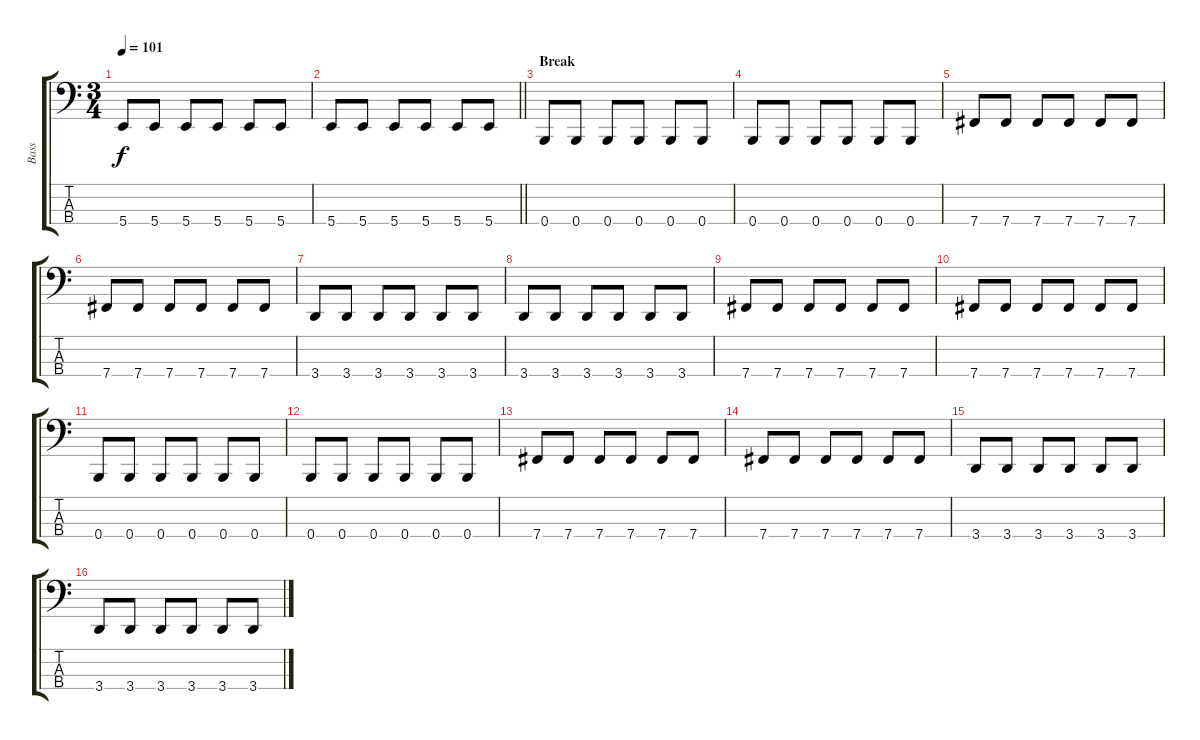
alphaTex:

\track ("Bass" "Bass") {instrument electricbasspick}
\staff {score tabs}
\tuning (E2 B1 Gb1 B0) {hide}
\ts (3 4)
\tempo 101
\clef f4
\ks c
5.4.8{dy f} 5.4.8 5.4.8 5.4.8 5.4.8 5.4.8 |
\barLineRight lightlight
5.4.8 5.4.8 5.4.8 5.4.8 5.4.8 5.4.8 |
\section ("" "Break")
0.4.8 0.4.8 0.4.8 0.4.8 0.4.8 0.4.8 |
0.4.8 0.4.8 0.4.8 0.4.8 0.4.8 0.4.8 |
7.4.8 7.4.8 7.4.8 7.4.8 7.4.8 7.4.8 |
7.4.8 7.4.8 7.4.8 7.4.8 7.4.8 7.4.8 |
3.4.8 3.4.8 3.4.8 3.4.8 3.4.8 3.4.8 |
3.4.8 3.4.8 3.4.8 3.4.8 3.4.8 3.4.8 |
7.4.8 7.4.8 7.4.8 7.4.8 7.4.8 7.4.8 |
7.4.8 7.4.8 7.4.8 7.4.8 7.4.8 7.4.8 |
0.4.8 0.4.8 0.4.8 0.4.8 0.4.8 0.4.8 |
0.4.8 0.4.8 0.4.8 0.4.8 0.4.8 0.4.8 |
7.4.8 7.4.8 7.4.8 7.4.8 7.4.8 7.4.8 |
7.4.8 7.4.8 7.4.8 7.4.8 7.4.8 7.4.8 |
3.4.8 3.4.8 3.4.8 3.4.8 3.4.8 3.4.8 |
3.4.8 3.4.8 3.4.8 3.4.8 3.4.8 3.4.8
